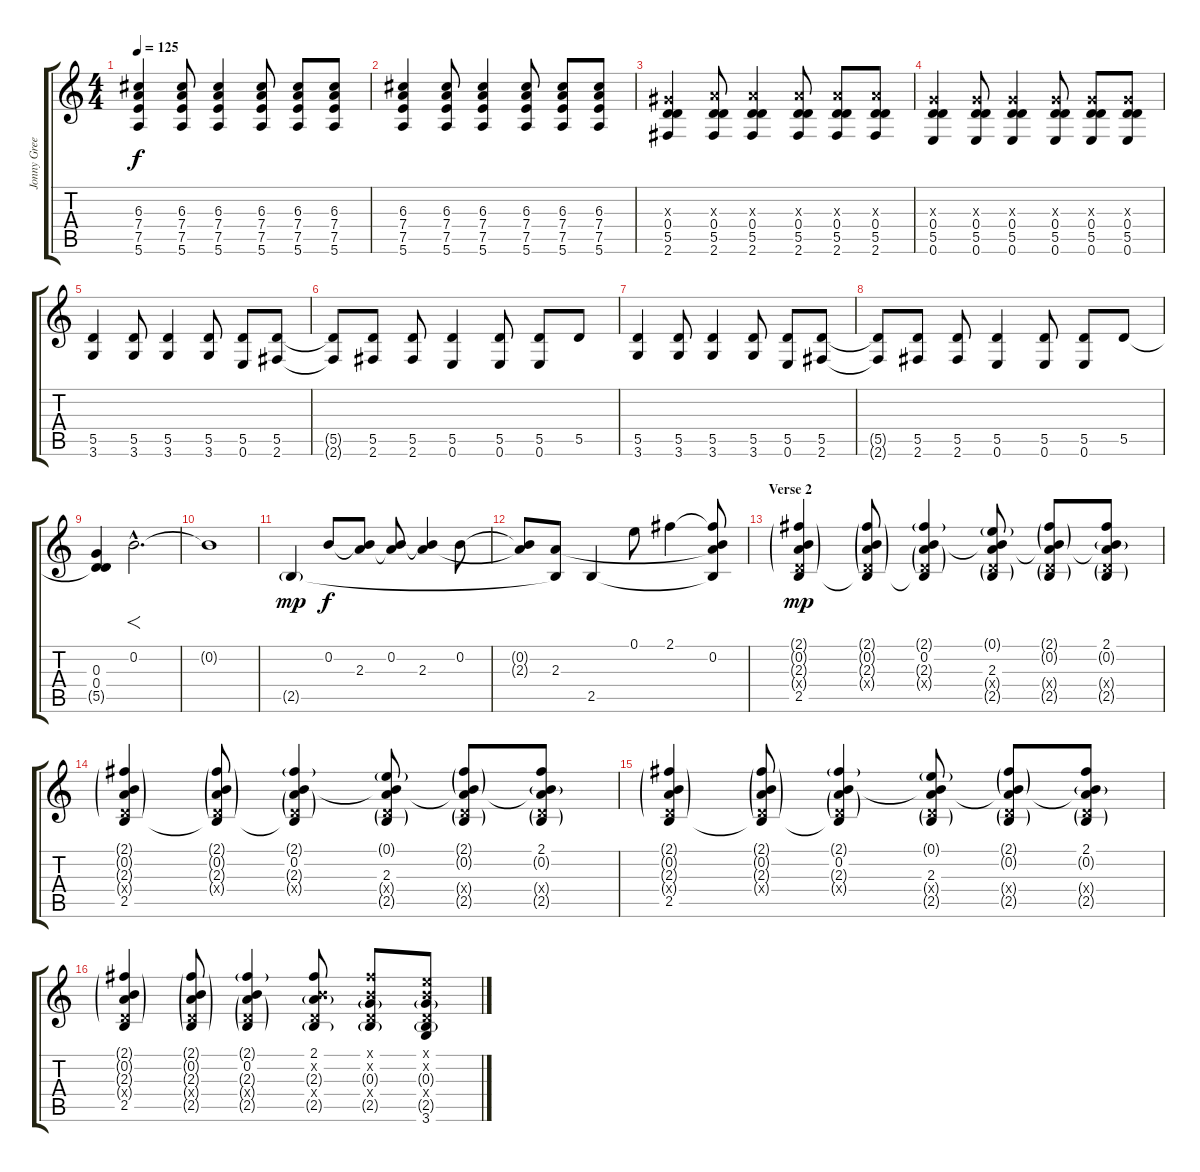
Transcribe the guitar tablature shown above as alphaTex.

\track ("Jonny Greenwood " "Jonny Gree") {instrument overdrivenguitar}
\staff {score tabs}
\tuning (E4 B3 G3 D3 A2 E2) {hide}
\ts (4 4)
\tempo 125
\clef g2
\ks c
(6.3 7.4 7.5 5.6).4{dy f} (6.3 7.4 7.5 5.6).8 (6.3 7.4 7.5 5.6).4 (6.3 7.4 7.5 5.6).8 (6.3 7.4 7.5 5.6).8 (6.3 7.4 7.5 5.6).8 |
(6.3 7.4 7.5 5.6).4 (6.3 7.4 7.5 5.6).8 (6.3 7.4 7.5 5.6).4 (6.3 7.4 7.5 5.6).8 (6.3 7.4 7.5 5.6).8 (6.3 7.4 7.5 5.6).8 |
(1.3{x} 0.4 5.5 2.6).4 (2.3{x} 0.4 5.5 2.6).8 (2.3{x} 0.4 5.5 2.6).4 (2.3{x} 0.4 5.5 2.6).8 (2.3{x} 0.4 5.5 2.6).8 (2.3{x} 0.4 5.5 2.6).8 |
(0.3{x} 0.4 5.5 0.6).4 (0.3{x} 0.4 5.5 0.6).8 (0.3{x} 0.4 5.5 0.6).4 (0.3{x} 0.4 5.5 0.6).8 (0.3{x} 0.4 5.5 0.6).8 (0.3{x} 0.4 5.5 0.6).8 |
(5.5 3.6).4 (5.5 3.6).8 (5.5 3.6).4 (5.5 3.6).8 (5.5 0.6).8 (5.5 2.6).8 |
(5.5{t} 2.6{t}).8 (5.5 2.6).8 (5.5 2.6).8 (5.5 0.6).4 (5.5 0.6).8 (5.5 0.6).8 5.5.8 |
(5.5 3.6).4 (5.5 3.6).8 (5.5 3.6).4 (5.5 3.6).8 (5.5 0.6).8 (5.5 2.6).8 |
(5.5{t} 2.6{t}).8 (5.5 2.6).8 (5.5 2.6).8 (5.5 0.6).4 (5.5 0.6).8 (5.5 0.6).8 5.5.8 |
(0.3 0.4 5.5{t}).4{volume 0} 0.2{hac}.2{f d volume 13} |
0.2{t}.1 |
2.5{g}.4{dy mp volume 2} 0.2.8{dy f volume 16} (0.2{t} 2.3).8 (0.2 2.3{t}).8 (0.2{t} 2.3).4 0.2.8 |
(0.2{t} 2.3{t}).8 (2.3 2.5{t}).8 2.5.4 0.1.8 2.1.4 (2.1{t} 0.2 2.3{t} 2.5{t}).8 |
\section ("" "Verse 2")
(2.1{g} 0.2{g} 2.3{g} 0.4{g x} 2.5).4{dy mp volume 13} (2.1{g} 0.2{g} 2.3{g} 0.4{g x} 2.5{t}).8 (2.1{g} 0.2 2.3{g} 0.4{g x} 2.5{t}).4 (0.1{g} 0.2{t} 2.3 0.4{g x} 2.5{g}).8 (2.1{g} 0.2{g} 2.3{t} 0.4{g x} 2.5{g}).8 (2.1 0.2{g} 2.3{t} 0.4{g x} 2.5{g}).8 |
(2.1{g} 0.2{g} 2.3{g} 0.4{g x} 2.5).4 (2.1{g} 0.2{g} 2.3{g} 0.4{g x} 2.5{t}).8 (2.1{g} 0.2 2.3{g} 0.4{g x} 2.5{t}).4 (0.1{g} 0.2{t} 2.3 0.4{g x} 2.5{g}).8 (2.1{g} 0.2{g} 2.3{t} 0.4{g x} 2.5{g}).8 (2.1 0.2{g} 2.3{t} 0.4{g x} 2.5{g}).8 |
(2.1{g} 0.2{g} 2.3{g} 0.4{g x} 2.5).4 (2.1{g} 0.2{g} 2.3{g} 0.4{g x} 2.5{t}).8 (2.1{g} 0.2 2.3{g} 0.4{g x} 2.5{t}).4 (0.1{g} 0.2{t} 2.3 0.4{g x} 2.5{g}).8 (2.1{g} 0.2{g} 2.3{t} 0.4{g x} 2.5{g}).8 (2.1 0.2{g} 2.3{t} 0.4{g x} 2.5{g}).8 |
(2.1{g} 0.2{g} 2.3{g} 0.4{g x} 2.5).4 (2.1{g} 0.2{g} 2.3{g} 0.4{g x} 2.5{g}).8 (2.1{g} 0.2 2.3{g} 0.4{g x} 2.5{g}).4 (2.1 0.2{x} 2.3{g} 0.4{x} 2.5{g}).8 (2.1{x} 0.2{x} 0.3{g} 0.4{x} 2.5{g}).8 (0.1{x} 0.2{x} 0.3{g} 0.4{x} 2.5{g} 3.6).8
